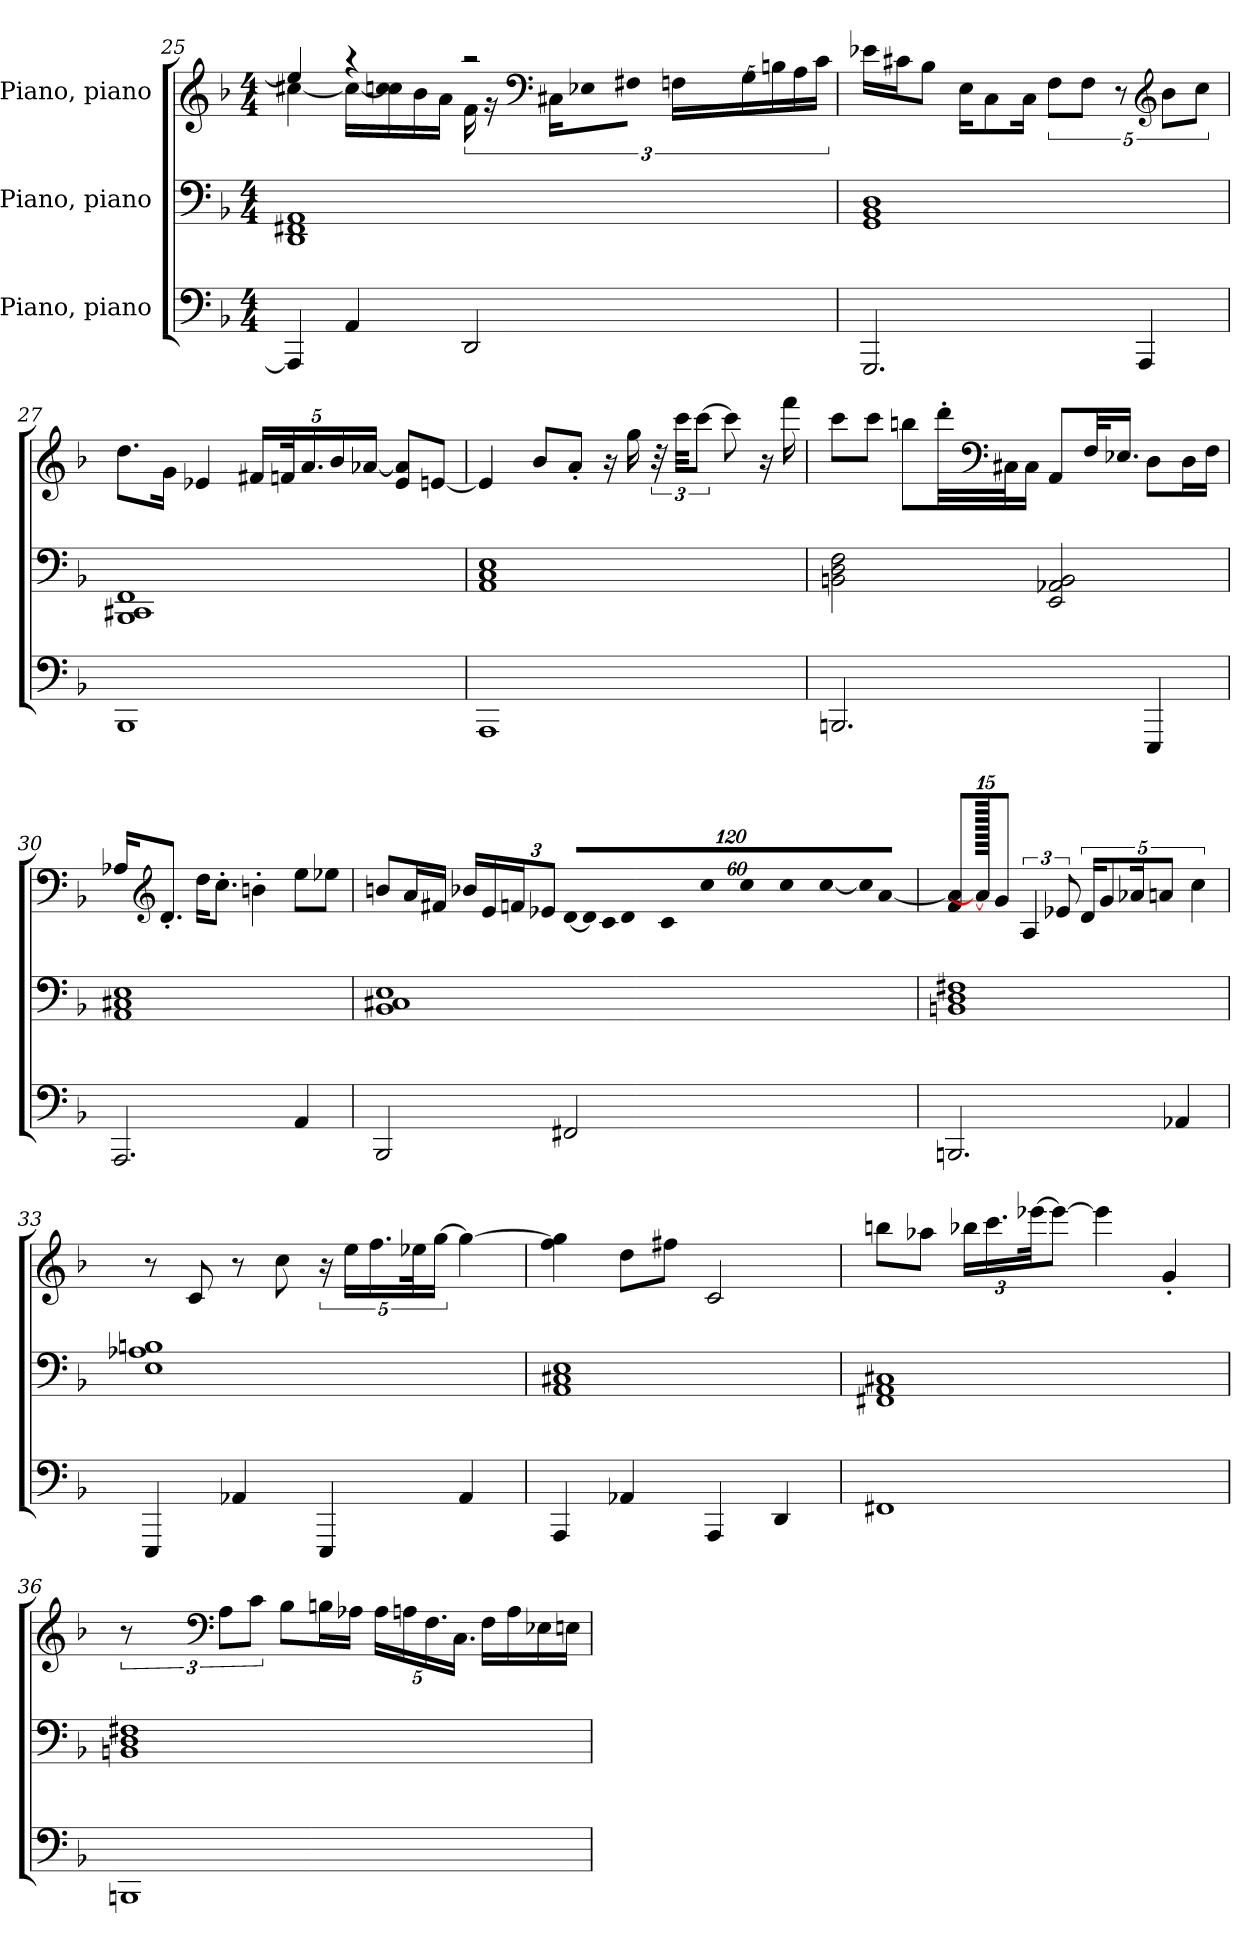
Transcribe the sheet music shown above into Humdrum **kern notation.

**kern	**kern	**kern
*part3	*part2	*part1
*staff3	*staff2	*staff1
*I"Piano, piano	*I"Piano, piano	*I"Piano, piano
*clefF4	*clefF4	*clefG2
*k[b-]	*k[b-]	*k[b-]
*M4/4	*M4/4	*M4/4
=25	=25	=25
*	*	*^
4AAA/]	1DD 1FF#X 1AA	4ee/]	[4cc#X\
4AA/	.	4r	16cc#\LL_
.	.	.	16ccn\ 16cc#\]
.	.	.	16b-\
.	.	.	16a\JJ
2DD/	.	2r	24f\
.	.	.	24r
*	*	*clefF4	*
.	.	.	24C#X\LL
.	.	.	16E-X\
.	.	.	16F#X\JJ
*	*	*	*Xbrackettup
.	.	.	20Fn\LL
.	.	.	20G\
.	.	.	20Bn\
.	.	.	20A\
.	.	.	20c\JJ
*	*	*v	*v
!!LO:LB:g=z
=26	=26	=26
2.GGG/	1GG 1BB- 1D	16e-X\LL
.	.	16c#X\J
.	.	8B-\J
.	.	16E\KL
.	.	8C\
.	.	16C\Jk
*	*	*brackettup
.	.	10F\L
.	.	10F\J
.	.	10r
4AAA/	.	.
*	*	*clefG2
.	.	10b-\L
.	.	10cc\J
=27	=27	=27
1BBB-	1BBB- 1CC#X 1FF	8.dd\L
.	.	16g\Jk
.	.	4e-X/
*	*	*Xbrackettup
.	.	20f#X/LL
.	.	40fn/K
.	.	20.a/
.	.	20b-/
.	.	[20a-X/JJ
.	.	8e-/ 8a-/]L
.	.	[8en/J
=28	=28	=28
1AAA	1AA 1C 1E	4e/]
.	.	8b-/L
.	.	8a'/J
.	.	16r
.	.	16gg\
*	*	*brackettup
.	.	48r
.	.	48ccc\KKL
.	.	[12ccc\J
.	.	8ccc\]
.	.	16r
.	.	16fff\
!!LO:LB:g=z
=29	=29	=29
2.BBBn/	2BBn\ 2D\ 2F\	8ccc\L
.	.	8ccc\J
.	.	8bbn\L
.	.	32ddd'\LL
*	*	*clefF4
.	.	32C#X\J
.	.	16C#\JJ
.	2EE/ 2AA-X/ 2BB/	8AA/L
.	.	32F/KL
.	.	16.E-X/JJ
4EEE/	.	8D\L
.	.	16D\L
.	.	16F\JJ
=30	=30	=30
2.AAA/	1AA 1C#X 1E	16A-X/KL
*	*	*clefG2
.	.	8.d'/J
.	.	16dd\KL
.	.	8.cc'\J
.	.	4bn'\
4AA/	.	8ee\L
.	.	8ee-X\J
!!LO:PB:g=z
=31	=31	=31
2BBB-/	1BB- 1C#X 1E	8bn/L
.	.	16a/L
.	.	16f#X/JJ
.	.	16b-X/LL
.	.	16e/
*	*	*Xbrackettup
.	.	24fn/J
.	.	12e-X/J
!	!	!LO:N:vis=16
2FF#X/	.	[1920%107d/LL
!	!	!LO:N:vis=32
.	.	1920%53d/L]
!	!	!LO:N:vis=32
.	.	1920%53c/J
!	!	!LO:N:vis=16
.	.	1920%107d/
!	!	!LO:N:vis=16
.	.	1920%107c/
!	!	!LO:N:vis=16
.	.	1920%107cc/
!	!	!LO:N:vis=16
.	.	1920%107cc/
!	!	!LO:N:vis=16
.	.	1920%107cc/
!	!	!LO:N:vis=16
.	.	[1920%107cc/
!	!	!LO:N:vis=32
.	.	1920%53cc/L]
.	.	[480%13a/JJJ
=32	=32	=32
2.BBBn/	1BBn 1D 1F#X	8f/ 8a/]L
.	.	1920a/_
.	.	8g/J
*	*	*brackettup
.	.	6A/
.	.	12e-X/
.	.	20d/KL
.	.	10g/
.	.	20a-X/K
.	.	10an/J
4AA-X/	.	.
.	.	5cc\
1920ryy	1920ryy	.
!!LO:LB:g=z
=33	=33	=33
4EEE/	1E 1A-X 1Bn	8r
.	.	8c/
4AA-X/	.	8r
.	.	8cc\
4EEE/	.	20r
.	.	20ee\LL
.	.	20.ff\
.	.	40ee-X\K
.	.	[20gg\JJ
4AA-/	.	4gg\_
=34	=34	=34
4AAA/	1AA 1C#X 1E	4ff\ 4gg\]
4AA-X/	.	8dd\L
.	.	8ff#X\J
4AAA/	.	2c/
4DD/	.	.
=35	=35	=35
1FF#X	1FF#X 1AA 1C#X	8bbn\L
.	.	8aa-X\J
*	*	*Xbrackettup
.	.	24bb-X\LL
.	.	24.ccc\
.	.	[48eee-X\JK
.	.	8eee-\J_
.	.	4eee-\]
.	.	4g'/
!!LO:LB:g=z
=36	=36	=36
*	*	*brackettup
1BBBn	1BBn 1D 1F#X	12r
*	*	*clefF4
.	.	12A\L
.	.	12c\J
.	.	8B-\L
.	.	16Bn\L
.	.	16A-X\JJ
*	*	*Xbrackettup
.	.	20A-\LL
.	.	20An\
.	.	20.F\
.	.	20.C\JJ
.	.	16F\LL
.	.	16A\
.	.	16E-X\
.	.	16En\JJ
=	=	=
*-	*-	*-
